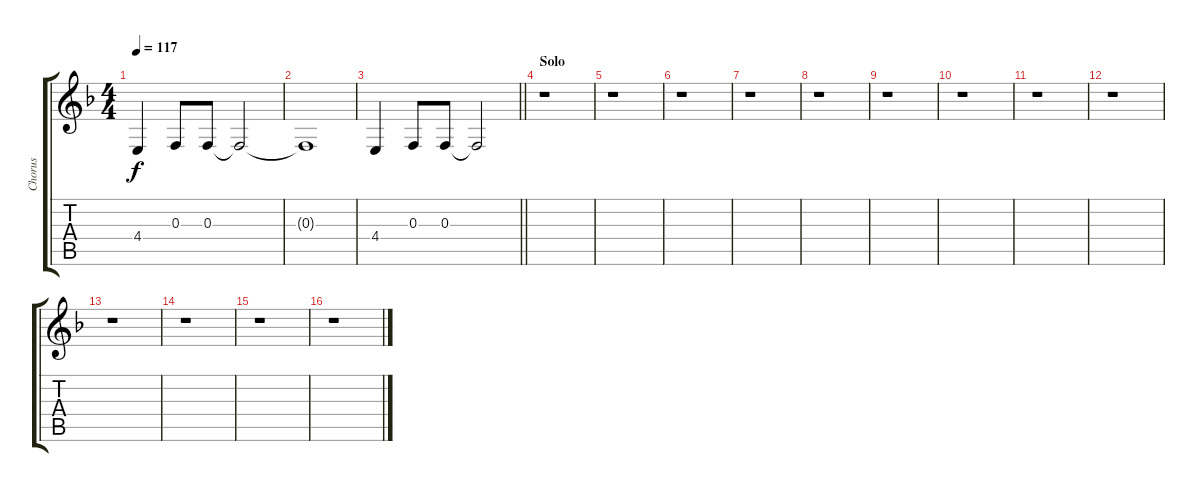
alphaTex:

\track ("Chorus" "Chorus") {instrument sopranosax}
\staff {score tabs}
\tuning (D4 A3 F3 C3 G2 D2) {hide}
\ts (4 4)
\tempo 117
\clef g2
\ks dminor
4.4.4{dy f} 0.3.8 0.3.8 0.3{t}.2 |
0.3{t}.1 |
\barLineRight lightlight
4.4.4 0.3.8 0.3.8 0.3{t}.2 |
\section ("" "Solo")
r.1 |
r.1 |
r.1 |
r.1 |
r.1 |
r.1 |
r.1 |
r.1 |
r.1 |
r.1 |
r.1 |
r.1 |
r.1
